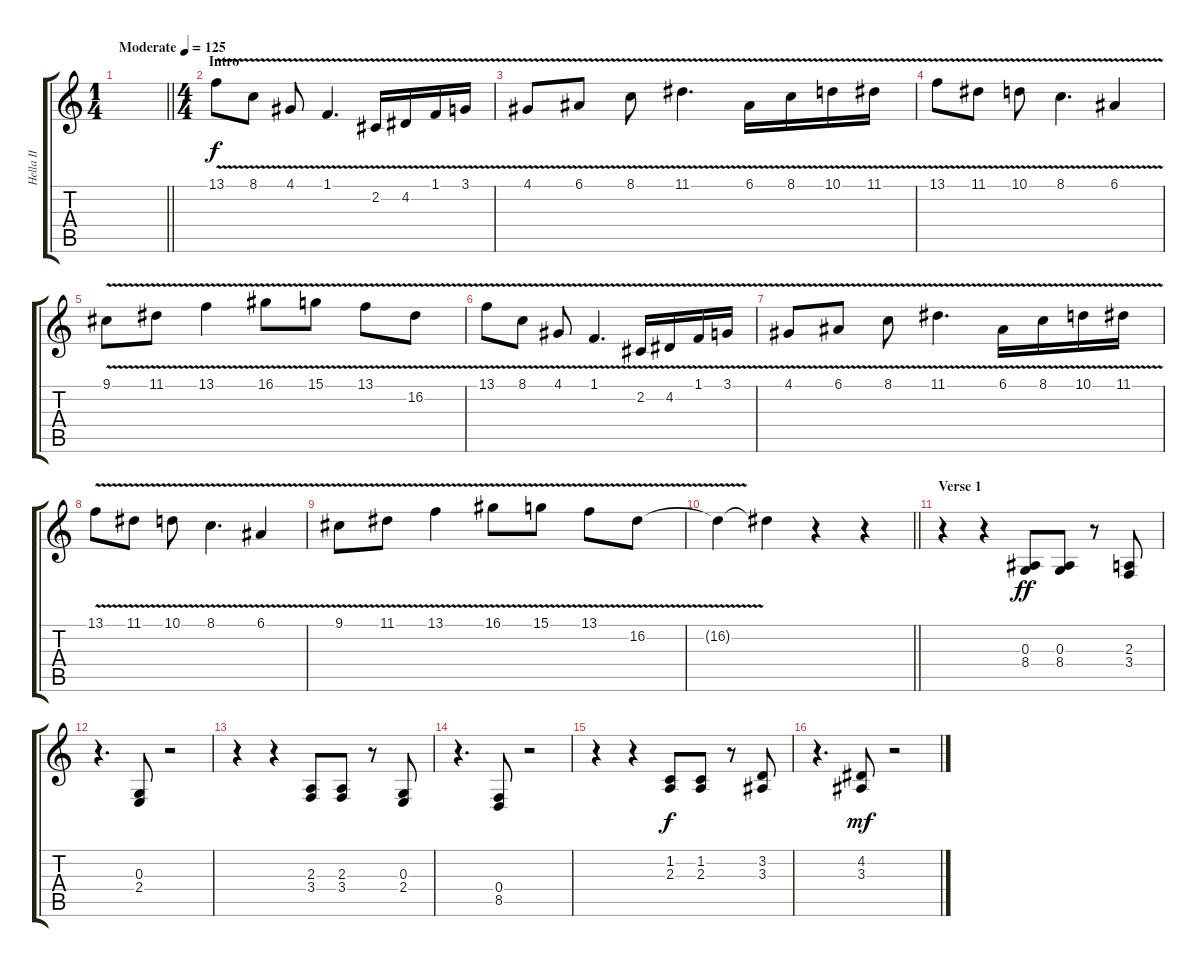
\track ("Hella II" "Hella II") {instrument stringensemble1}
\staff {score tabs}
\tuning (E4 B3 G3 D3 A2 E2) {hide}
\ts (1 4)
\tempo (125 "Moderate")
\clef g2
\barLineRight lightlight
\ks c
|
\ts (4 4)
\section ("" "Intro")
13.1{v}.8 8.1{v}.8 4.1{v}.8 1.1{v}.4{d} 2.2{v}.16 4.2{v}.16 1.1{v}.16 3.1{v}.16 |
4.1{v}.8 6.1{v}.8 8.1{v}.8 11.1{v}.4{d} 6.1{v}.16 8.1{v}.16 10.1{v}.16 11.1{v}.16 |
13.1{v}.8 11.1{v}.8 10.1{v}.8 8.1{v}.4{d} 6.1{v}.4 |
9.1{v}.8 11.1{v}.8 13.1{v}.4 16.1{v}.8 15.1{v}.8 13.1{v}.8 16.2{v}.8 |
13.1{v}.8 8.1{v}.8 4.1{v}.8 1.1{v}.4{d} 2.2{v}.16 4.2{v}.16 1.1{v}.16 3.1{v}.16 |
4.1{v}.8 6.1{v}.8 8.1{v}.8 11.1{v}.4{d} 6.1{v}.16 8.1{v}.16 10.1{v}.16 11.1{v}.16 |
13.1{v}.8 11.1{v}.8 10.1{v}.8 8.1{v}.4{d} 6.1{v}.4 |
9.1{v}.8 11.1{v}.8 13.1{v}.4 16.1{v}.8 15.1{v}.8 13.1{v}.8 16.2{v}.8 |
\barLineRight lightlight
16.2{t}.4{volume 0} 16.2{t}.4 r.4 r.4 |
\section ("" "Verse 1")
r.4{volume 14} r.4 (0.3 8.4).8{dy ff} (0.3 8.4).8 r.8 (2.3 3.4).8 |
r.4{d} (0.3 2.4).8 r.2 |
r.4 r.4 (2.3 3.4).8 (2.3 3.4).8 r.8 (0.3 2.4).8 |
r.4{d} (0.4 8.5).8 r.2 |
r.4 r.4 (1.2 2.3).8{dy f} (1.2 2.3).8 r.8 (3.2 3.3).8 |
r.4{d} (4.2 3.3).8{dy mf} r.2
